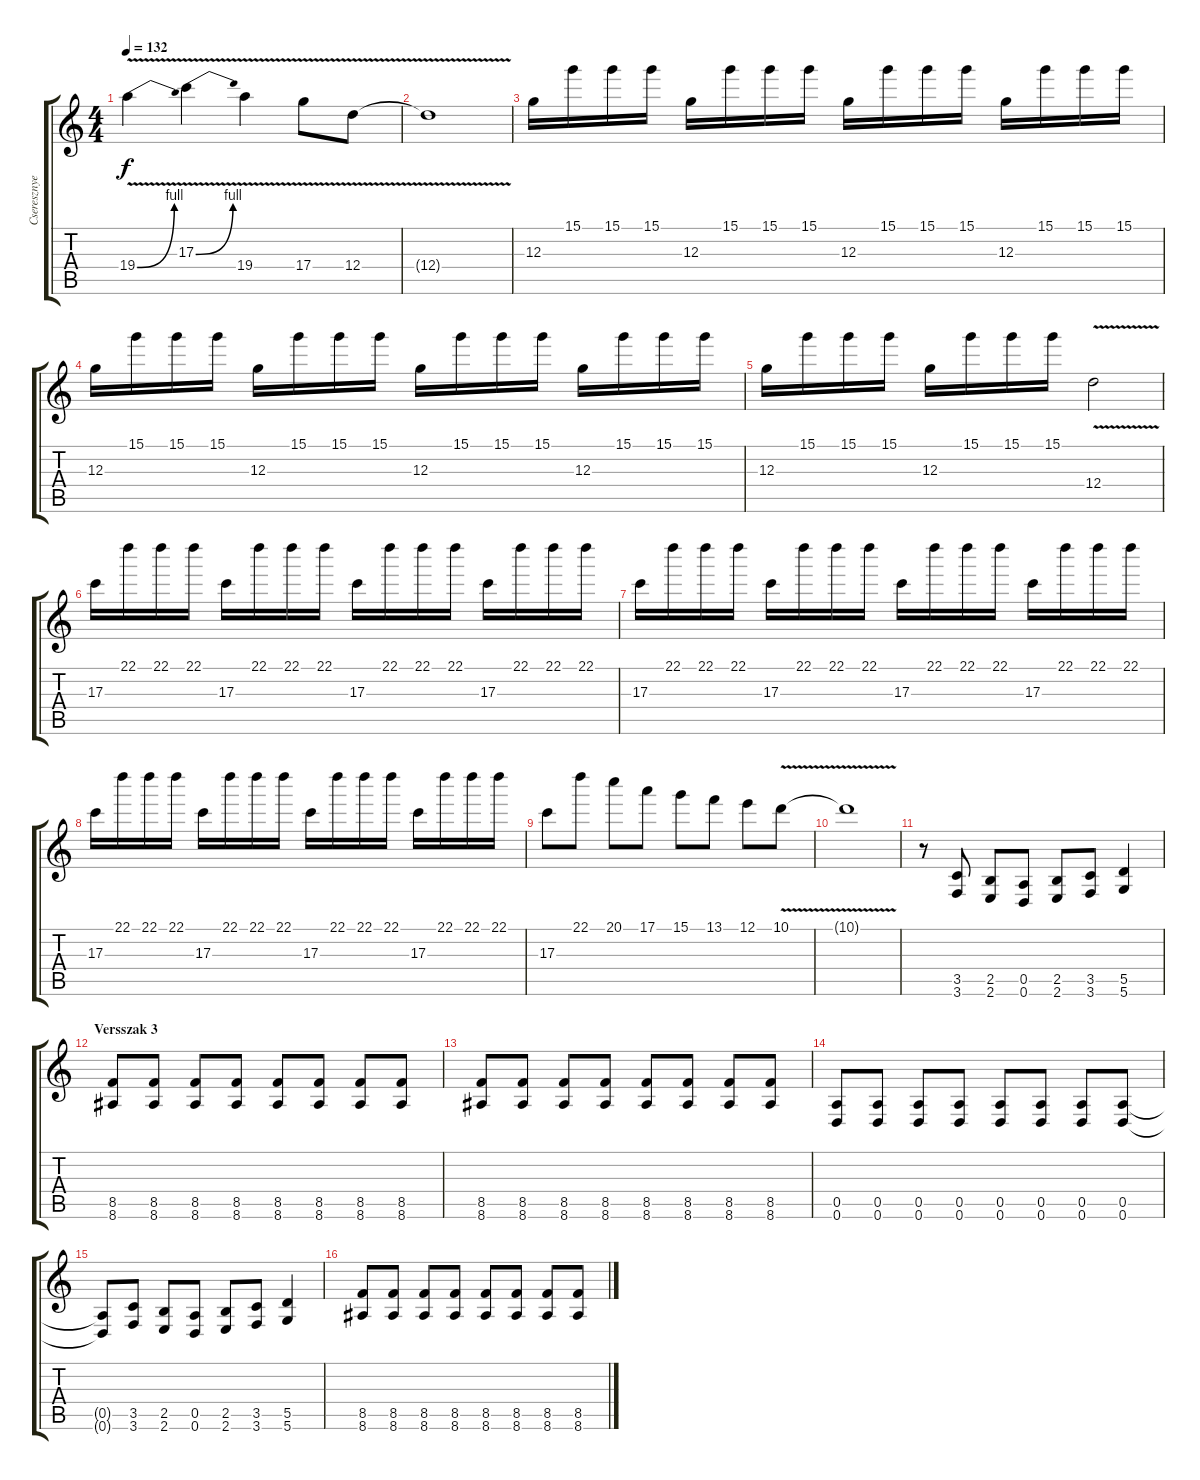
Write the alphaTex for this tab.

\track ("Cseresznye 2" "Cseresznye") {instrument distortionguitar}
\staff {score tabs}
\tuning (E4 B3 G3 D3 A2 D2) {hide}
\ts (4 4)
\tempo 132
\clef g2
\ks c
19.4{be (bend 0 0 60 4) v}.4{dy f} 17.3{be (bend 0 0 60 4) v}.4 19.4{v}.4 17.4{v}.8 12.4{v}.8 |
12.4{t}.1 |
12.3.16 15.1.16 15.1.16 15.1.16 12.3.16 15.1.16 15.1.16 15.1.16 12.3.16 15.1.16 15.1.16 15.1.16 12.3.16 15.1.16 15.1.16 15.1.16 |
12.3.16 15.1.16 15.1.16 15.1.16 12.3.16 15.1.16 15.1.16 15.1.16 12.3.16 15.1.16 15.1.16 15.1.16 12.3.16 15.1.16 15.1.16 15.1.16 |
12.3.16 15.1.16 15.1.16 15.1.16 12.3.16 15.1.16 15.1.16 15.1.16 12.4{v}.2 |
17.3.16 22.1.16 22.1.16 22.1.16 17.3.16 22.1.16 22.1.16 22.1.16 17.3.16 22.1.16 22.1.16 22.1.16 17.3.16 22.1.16 22.1.16 22.1.16 |
17.3.16 22.1.16 22.1.16 22.1.16 17.3.16 22.1.16 22.1.16 22.1.16 17.3.16 22.1.16 22.1.16 22.1.16 17.3.16 22.1.16 22.1.16 22.1.16 |
17.3.16 22.1.16 22.1.16 22.1.16 17.3.16 22.1.16 22.1.16 22.1.16 17.3.16 22.1.16 22.1.16 22.1.16 17.3.16 22.1.16 22.1.16 22.1.16 |
17.3.8 22.1.8 20.1.8 17.1.8 15.1.8 13.1.8 12.1.8 10.1{v}.8 |
10.1{t}.1 |
r.8{volume 12 instrument lead2sawtooth} (3.5 3.6).8 (2.5 2.6).8 (0.5 0.6).8 (2.5 2.6).8 (3.5 3.6).8 (5.5 5.6).4 |
\section ("" "Versszak 3")
(8.5 8.6).8 (8.5 8.6).8 (8.5 8.6).8 (8.5 8.6).8 (8.5 8.6).8 (8.5 8.6).8 (8.5 8.6).8 (8.5 8.6).8 |
(8.5 8.6).8 (8.5 8.6).8 (8.5 8.6).8 (8.5 8.6).8 (8.5 8.6).8 (8.5 8.6).8 (8.5 8.6).8 (8.5 8.6).8 |
(0.5 0.6).8 (0.5 0.6).8 (0.5 0.6).8 (0.5 0.6).8 (0.5 0.6).8 (0.5 0.6).8 (0.5 0.6).8 (0.5 0.6).8 |
(0.5{t} 0.6{t}).8 (3.5 3.6).8 (2.5 2.6).8 (0.5 0.6).8 (2.5 2.6).8 (3.5 3.6).8 (5.5 5.6).4 |
(8.5 8.6).8 (8.5 8.6).8 (8.5 8.6).8 (8.5 8.6).8 (8.5 8.6).8 (8.5 8.6).8 (8.5 8.6).8 (8.5 8.6).8
